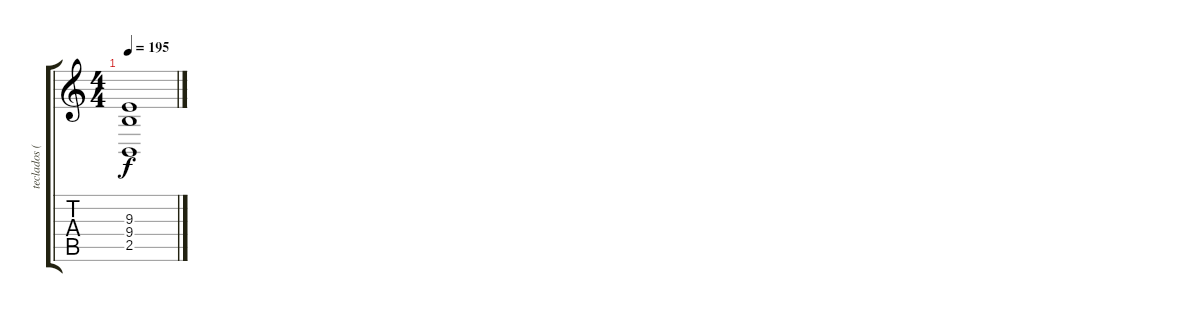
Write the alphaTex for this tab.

\track ("teclados (strings)" "teclados (") {instrument synthstrings1}
\staff {score tabs}
\tuning (E4 B3 G3 D3 A2 E2) {hide}
\ts (4 4)
\tempo 195
\clef g2
\ks c
(9.3 9.4 2.5).1{dy f}
